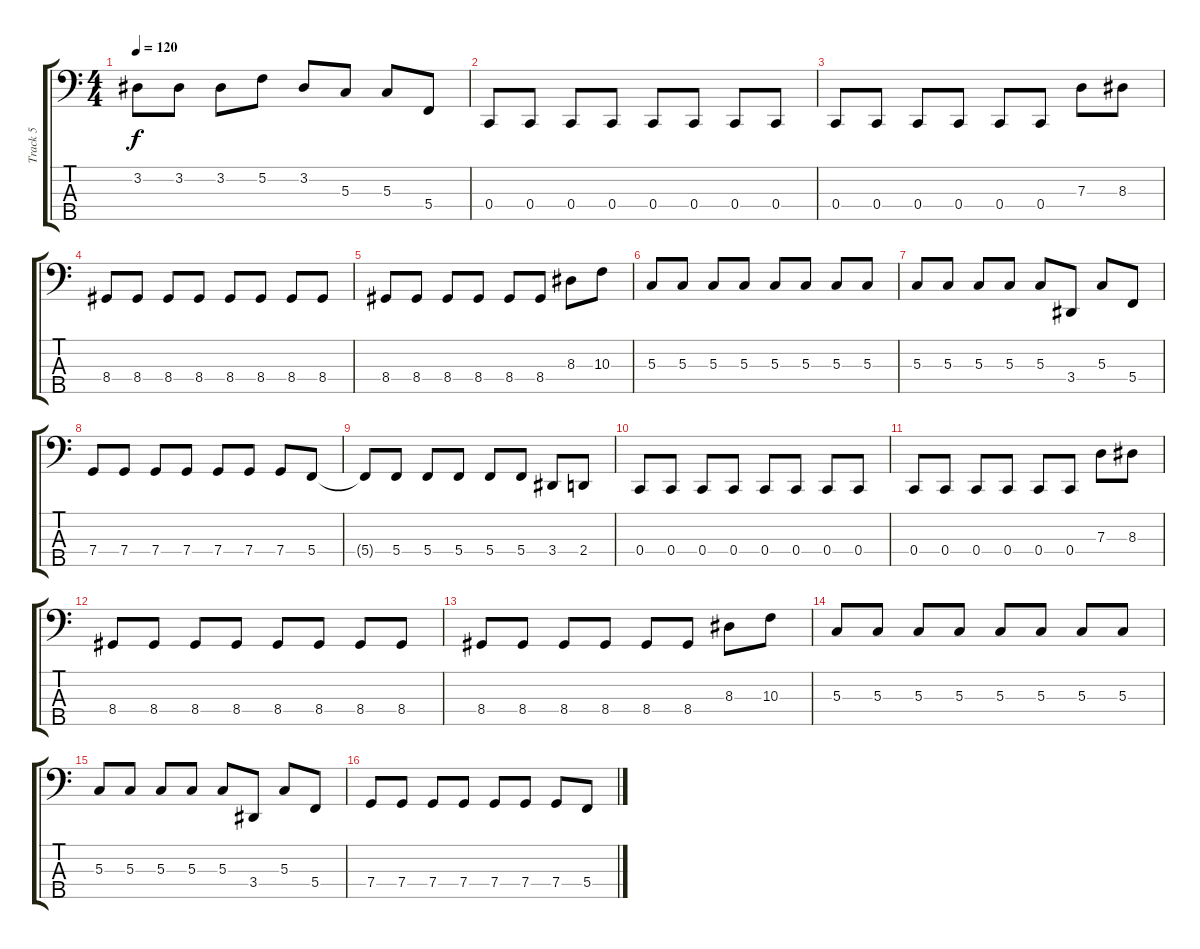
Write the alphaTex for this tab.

\track ("Track 5" "Track 5") {mute instrument electricbasspick}
\staff {score tabs}
\tuning (F2 C2 G1 C1 A0) {hide}
\ts (4 4)
\tempo 120
\clef f4
\ks c
3.2{t}.8{dy f} 3.2.8 3.2.8 5.2.8 3.2.8 5.3.8 5.3.8 5.4.8 |
0.4.8 0.4.8 0.4.8 0.4.8 0.4.8 0.4.8 0.4.8 0.4.8 |
0.4.8 0.4.8 0.4.8 0.4.8 0.4.8 0.4.8 7.3.8 8.3.8 |
8.4.8 8.4.8 8.4.8 8.4.8 8.4.8 8.4.8 8.4.8 8.4.8 |
8.4.8 8.4.8 8.4.8 8.4.8 8.4.8 8.4.8 8.3.8 10.3.8 |
5.3.8 5.3.8 5.3.8 5.3.8 5.3.8 5.3.8 5.3.8 5.3.8 |
5.3.8 5.3.8 5.3.8 5.3.8 5.3.8 3.4.8 5.3.8 5.4.8 |
7.4.8 7.4.8 7.4.8 7.4.8 7.4.8 7.4.8 7.4.8 5.4.8 |
5.4{t}.8 5.4.8 5.4.8 5.4.8 5.4.8 5.4.8 3.4.8 2.4.8 |
0.4.8 0.4.8 0.4.8 0.4.8 0.4.8 0.4.8 0.4.8 0.4.8 |
0.4.8 0.4.8 0.4.8 0.4.8 0.4.8 0.4.8 7.3.8 8.3.8 |
8.4.8 8.4.8 8.4.8 8.4.8 8.4.8 8.4.8 8.4.8 8.4.8 |
8.4.8 8.4.8 8.4.8 8.4.8 8.4.8 8.4.8 8.3.8 10.3.8 |
5.3.8 5.3.8 5.3.8 5.3.8 5.3.8 5.3.8 5.3.8 5.3.8 |
5.3.8 5.3.8 5.3.8 5.3.8 5.3.8 3.4.8 5.3.8 5.4.8 |
7.4.8 7.4.8 7.4.8 7.4.8 7.4.8 7.4.8 7.4.8 5.4.8
